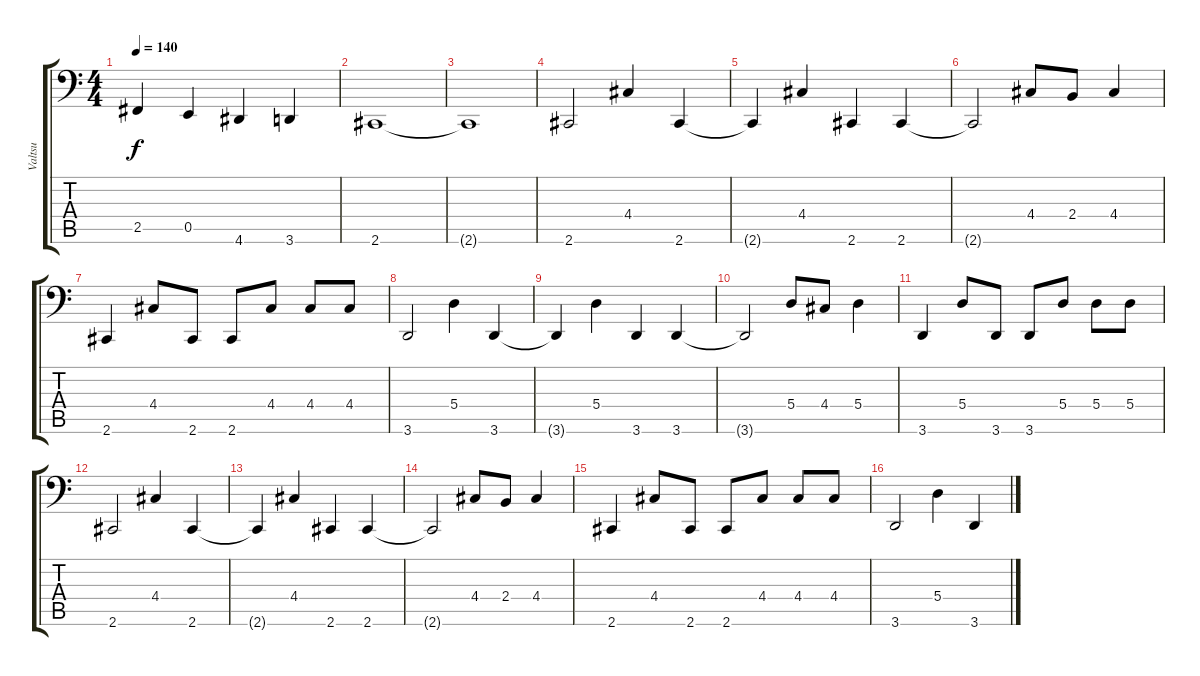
\track ("Valtsu" "Valtsu") {instrument electricbasspick}
\staff {score tabs}
\tuning (C3 G2 D2 A1 E1 B0) {hide}
\ts (4 4)
\tempo 140
\clef f4
\ks c
2.5.4{dy f} 0.5.4 4.6.4 3.6.4 |
2.6.1 |
2.6{t}.1 |
2.6.2 4.4.4 2.6.4 |
2.6{t}.4 4.4.4 2.6.4 2.6.4 |
2.6{t}.2 4.4.8 2.4.8 4.4.4 |
2.6.4 4.4.8 2.6.8 2.6.8 4.4.8 4.4.8 4.4.8 |
3.6.2 5.4.4 3.6.4 |
3.6{t}.4 5.4.4 3.6.4 3.6.4 |
3.6{t}.2 5.4.8 4.4.8 5.4.4 |
3.6.4 5.4.8 3.6.8 3.6.8 5.4.8 5.4.8 5.4.8 |
2.6.2 4.4.4 2.6.4 |
2.6{t}.4 4.4.4 2.6.4 2.6.4 |
2.6{t}.2 4.4.8 2.4.8 4.4.4 |
2.6.4 4.4.8 2.6.8 2.6.8 4.4.8 4.4.8 4.4.8 |
3.6.2 5.4.4 3.6.4
